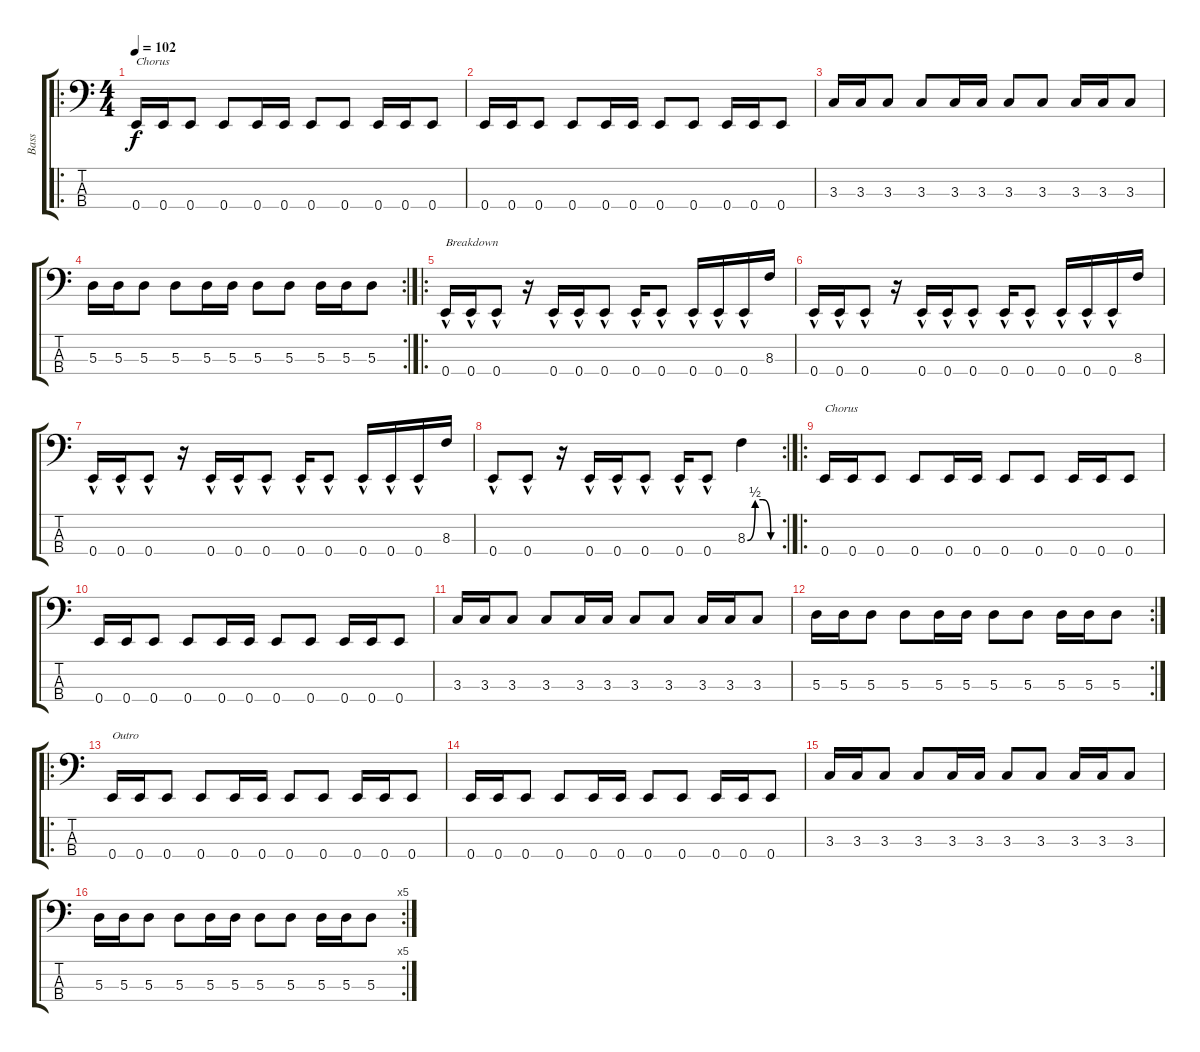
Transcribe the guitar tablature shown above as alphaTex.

\track ("Bass" "Bass") {instrument electricbassfinger}
\staff {score tabs}
\tuning (G2 D2 A1 E1) {hide}
\ro
\ts (4 4)
\tempo 102
\clef f4
\ks c
0.4.16{txt "Chorus" dy f} 0.4.16 0.4.8 0.4.8 0.4.16 0.4.16 0.4.8 0.4.8 0.4.16 0.4.16 0.4.8 |
0.4.16 0.4.16 0.4.8 0.4.8 0.4.16 0.4.16 0.4.8 0.4.8 0.4.16 0.4.16 0.4.8 |
3.3.16 3.3.16 3.3.8 3.3.8 3.3.16 3.3.16 3.3.8 3.3.8 3.3.16 3.3.16 3.3.8 |
\rc 2
5.3.16 5.3.16 5.3.8 5.3.8 5.3.16 5.3.16 5.3.8 5.3.8 5.3.16 5.3.16 5.3.8 |
\ro
0.4{hac}.16{txt "Breakdown"} 0.4{hac}.16 0.4{hac}.8 r.16 0.4{hac}.16 0.4{hac}.16 0.4{hac}.8 0.4{hac}.16 0.4{hac}.8 0.4{hac}.16 0.4{hac}.16 0.4{hac}.16 8.3.16 |
0.4{hac}.16 0.4{hac}.16 0.4{hac}.8 r.16 0.4{hac}.16 0.4{hac}.16 0.4{hac}.8 0.4{hac}.16 0.4{hac}.8 0.4{hac}.16 0.4{hac}.16 0.4{hac}.16 8.3.16 |
0.4{hac}.16 0.4{hac}.16 0.4{hac}.8 r.16 0.4{hac}.16 0.4{hac}.16 0.4{hac}.8 0.4{hac}.16 0.4{hac}.8 0.4{hac}.16 0.4{hac}.16 0.4{hac}.16 8.3.16 |
\rc 2
0.4{hac}.8 0.4{hac}.8 r.16 0.4{hac}.16 0.4{hac}.16 0.4{hac}.8 0.4{hac}.16 0.4{hac}.8 8.3{be (custom 0 0 15 2 30 2 45 0 60 0)}.4 |
\ro
0.4.16{txt "Chorus"} 0.4.16 0.4.8 0.4.8 0.4.16 0.4.16 0.4.8 0.4.8 0.4.16 0.4.16 0.4.8 |
0.4.16 0.4.16 0.4.8 0.4.8 0.4.16 0.4.16 0.4.8 0.4.8 0.4.16 0.4.16 0.4.8 |
3.3.16 3.3.16 3.3.8 3.3.8 3.3.16 3.3.16 3.3.8 3.3.8 3.3.16 3.3.16 3.3.8 |
\rc 2
5.3.16 5.3.16 5.3.8 5.3.8 5.3.16 5.3.16 5.3.8 5.3.8 5.3.16 5.3.16 5.3.8 |
\ro
0.4.16{txt "Outro"} 0.4.16 0.4.8 0.4.8 0.4.16 0.4.16 0.4.8 0.4.8 0.4.16 0.4.16 0.4.8 |
0.4.16 0.4.16 0.4.8 0.4.8 0.4.16 0.4.16 0.4.8 0.4.8 0.4.16 0.4.16 0.4.8 |
3.3.16 3.3.16 3.3.8 3.3.8 3.3.16 3.3.16 3.3.8 3.3.8 3.3.16 3.3.16 3.3.8 |
\rc 5
5.3.16 5.3.16 5.3.8 5.3.8 5.3.16 5.3.16 5.3.8 5.3.8 5.3.16 5.3.16 5.3.8
